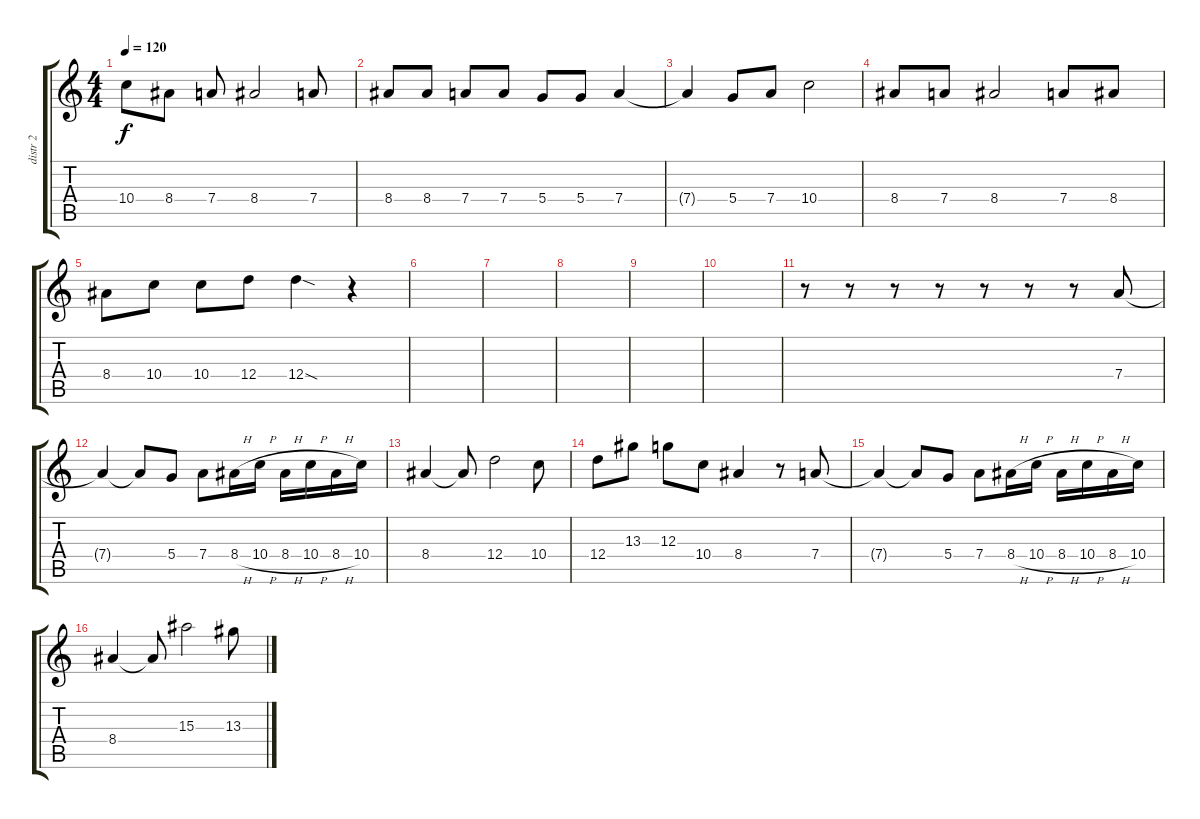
\track ("distr 2" "distr 2") {instrument distortionguitar}
\staff {score tabs}
\tuning (E4 B3 G3 D3 A2 D2) {hide}
\ts (4 4)
\tempo 120
\clef g2
\ks c
10.4{t}.8{dy f} 8.4.8 7.4.8 8.4.2 7.4.8 |
8.4.8 8.4.8 7.4.8 7.4.8 5.4.8 5.4.8 7.4.4 |
7.4{t}.4 5.4.8 7.4.8 10.4.2 |
8.4.8 7.4.8 8.4.2 7.4.8 8.4.8 |
8.4.8 10.4.8 10.4.8 12.4.8 12.4{sod}.4 r.4 |
|
|
|
|
|
r.8 r.8 r.8 r.8 r.8 r.8 r.8 7.4.8 |
7.4{t}.4 7.4{t}.8 5.4.8 7.4.8 8.4{h}.16 10.4{h}.16 8.4{h}.16 10.4{h}.16 8.4{h}.16 10.4.16 |
8.4.4 8.4{t}.8 12.4.2 10.4.8 |
12.4.8 13.3.8 12.3.8 10.4.8 8.4.4 r.8 7.4.8 |
7.4{t}.4 7.4{t}.8 5.4.8 7.4.8 8.4{h}.16 10.4{h}.16 8.4{h}.16 10.4{h}.16 8.4{h}.16 10.4.16 |
8.4.4 8.4{t}.8 15.3.2 13.3.8
